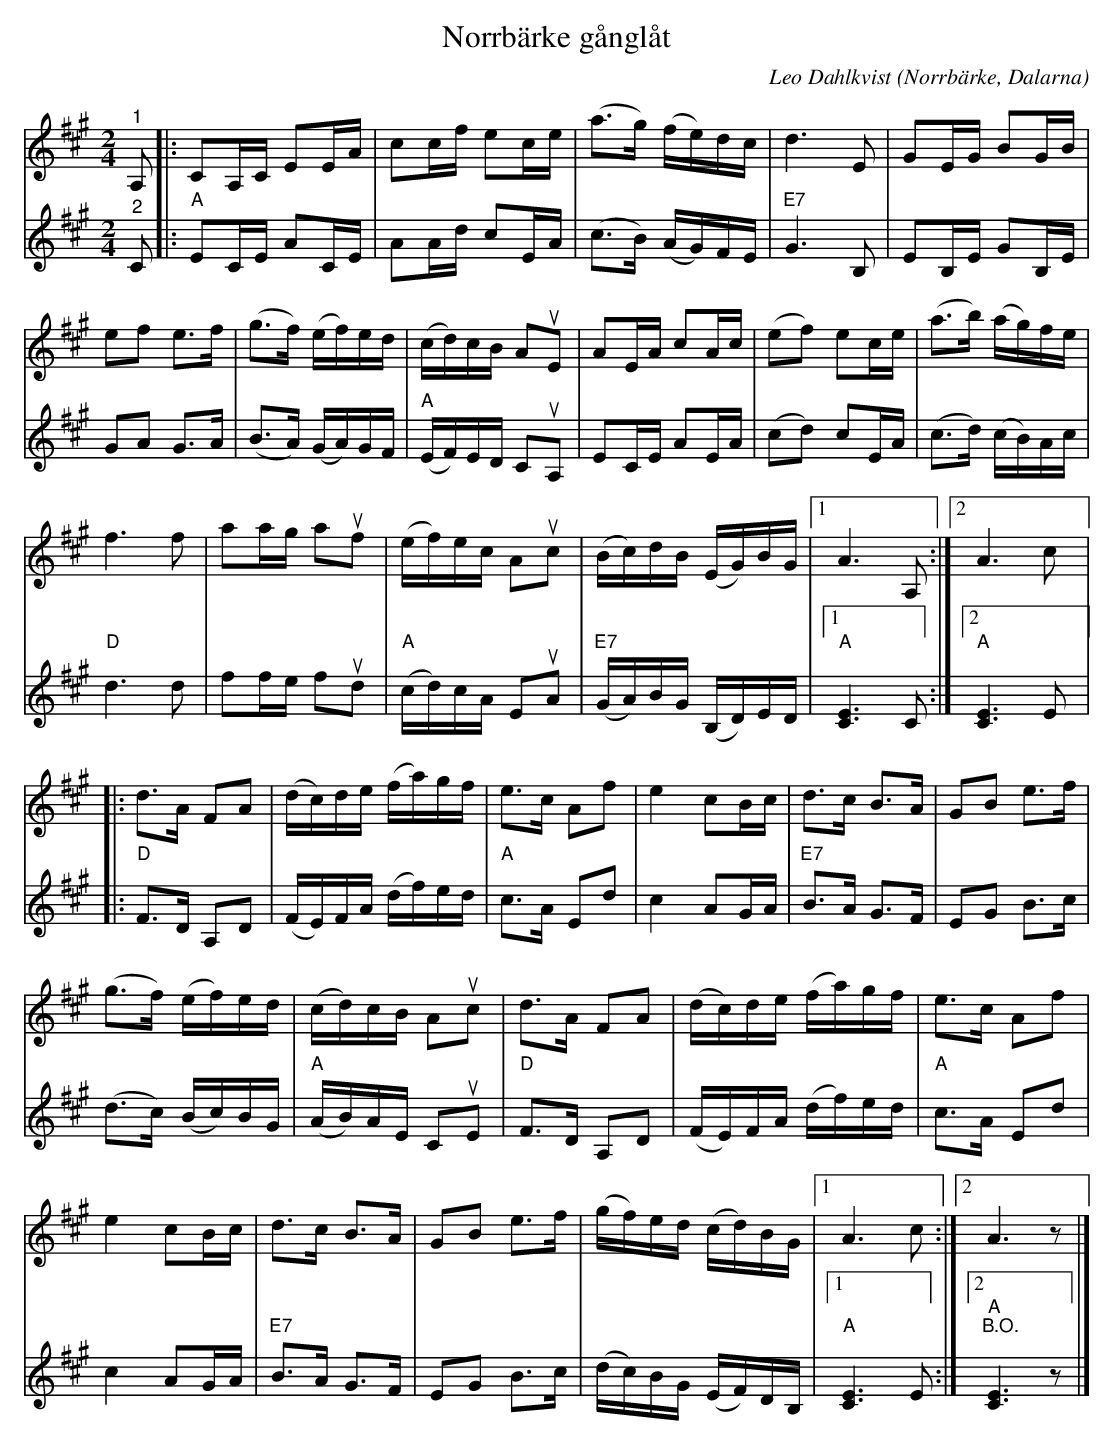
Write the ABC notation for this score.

X:1
T:Norrbärke gånglåt
C:Leo Dahlkvist
O:Norrbärke, Dalarna
L:1/16
M:2/4
K:A
V:1
"^1" A,2 |: C2A,C E2EA | c2cf e2ce | (a2>g2) (fe)dc | d6 E2 | G2EG B2GB |
e2f2 e2>f2 | (g2>f2) (ef)ed | (cd)cB A2uE2 | A2EA c2Ac | (e2f2) e2ce | (a2>b2) (ag)fe |
f6 f2 | a2ag a2uf2 | (ef)ec A2uc2 | (Bc)dB (EG)BG |1 A6 A,2 :|2 A6 c2 |:
d2>A2 F2A2 | (dc)de (fa)gf | e2>c2 A2f2 | e4 c2Bc | d2>c2 B2>A2 | G2B2 e2>f2 |
(g2>f2) (ef)ed | (cd)cB A2uc2 | d2>A2 F2A2 | (dc)de (fa)gf | e2>c2 A2f2 |
e4 c2Bc | d2>c2 B2>A2 | G2B2 e2>f2 | (gf)ed (cd)BG |1 A6 c2 :|2 A6 z2 |]
V:2
"^2" C2 |:"A" E2CE A2CE | A2Ad c2EA | (c2>B2) (AG)FE |"E7" G6 B,2 | E2B,E G2B,E |
G2A2 G2>A2 | (B2>A2) (GA)GF |"A" (EF)ED C2uA,2 | E2CE A2EA | (c2d2) c2EA | (c2>d2) (cB)Ac |
"D" d6 d2 | f2fe f2ud2 |"A" (cd)cA E2uA2 |"E7" (GA)BG (B,D)ED |1"A" [CE]6 C2 :|2"A" [CE]6 E2 |:
"D" F2>D2 A,2D2 | (FE)FA (df)ed |"A" c2>A2 E2d2 | c4 A2GA |"E7" B2>A2 G2>F2 | E2G2 B2>c2 |
(d2>c2) (Bc)BG |"A" (AB)AE C2uE2 |"D" F2>D2 A,2D2 | (FE)FA (df)ed |"A" c2>A2 E2d2 |
c4 A2GA |"E7" B2>A2 G2>F2 | E2G2 B2>c2 | (dc)BG (EF)DB, |1"A" [CE]6 E2 :|2 "A" "^B.O." [CE]6 z2 |]
